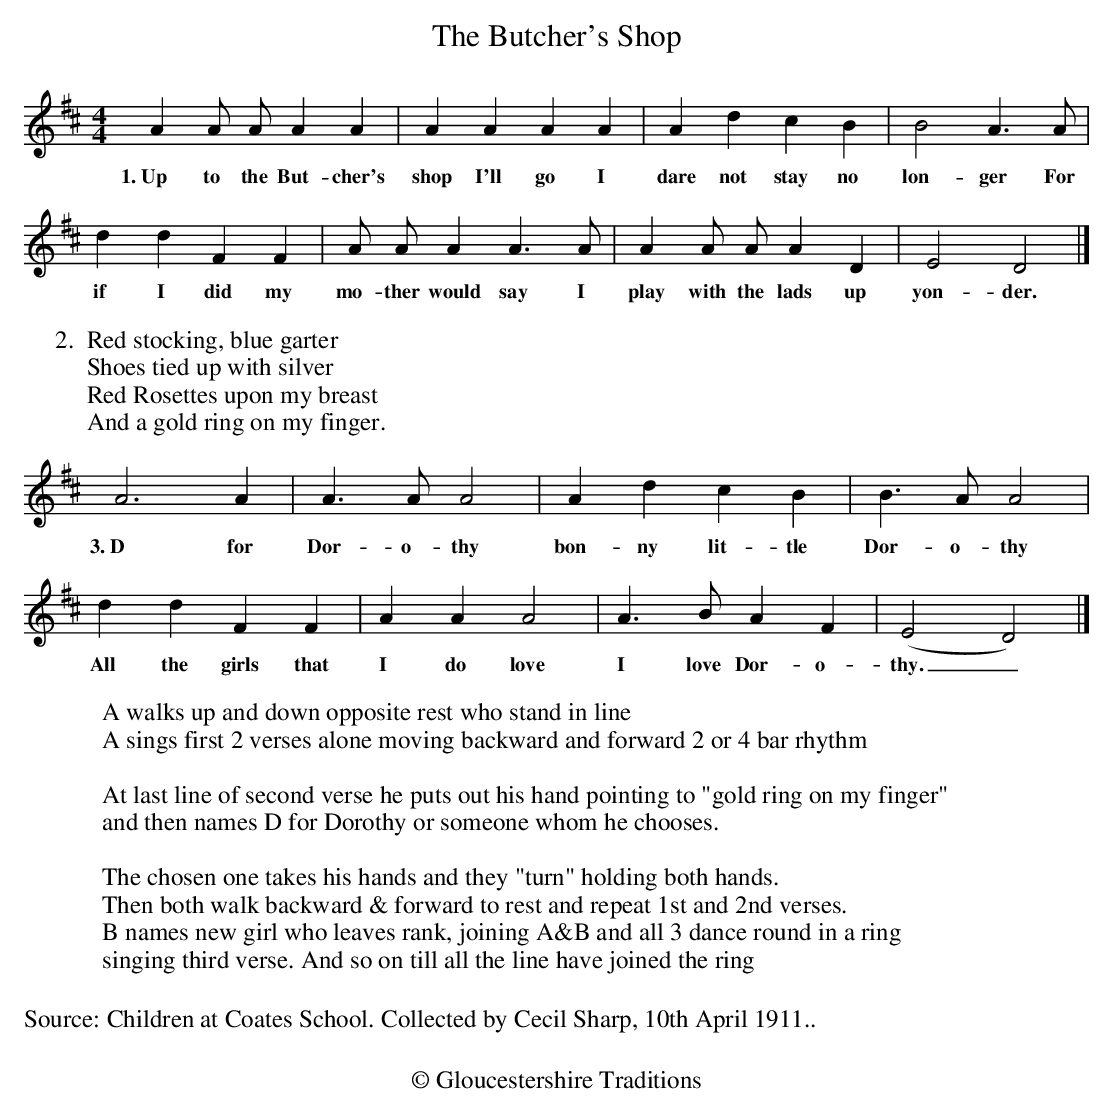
X:1
T: The Butcher's Shop
M: 4/4
L: 1/8
K: D
A2A A A2A2 | A2A2A2A2 | A2d2c2B2 | B4A3A |
w: 1.~Up to the But-cher's shop I'll go I dare not stay no lon-ger For
d2d2F2F2 | A AA2A3A | A2A AA2D2 |E4D4 |]
w: if I did my mo-ther would say I play with the lads up yon-der.
%%vskip 10
%%begintext
%%     2.  Red stocking, blue garter
%%          Shoes tied up with silver
%%          Red Rosettes upon my breast
%%          And a gold ring on my finger.
%%endtext
A6A2 | A3AA4 | A2d2c2B2 | B3AA4 |
w:3.~D for Dor-o-thy bon-ny lit-tle Dor-o-thy
d2d2F2F2 | A2A2A4 | A3BA2F2 | (E4D4) |]
w: All the girls that I do love I love Dor-o-thy._
%%vskip 10
W: A walks up and down opposite rest who stand in line
W: A sings first 2 verses alone moving backward and forward 2 or 4 bar rhythm
W:
W: At last line of second verse he puts out his hand pointing to "gold ring on my finger"
W: and then names D for Dorothy or someone whom he chooses.
W:
W: The chosen one takes his hands and they "turn" holding both hands.
W: Then both walk backward & forward to rest and repeat 1st and 2nd verses.
W: B names new girl who leaves rank, joining A&B and all 3 dance round in a ring
W: singing third verse. And so on till all the line have joined the ring
W:
